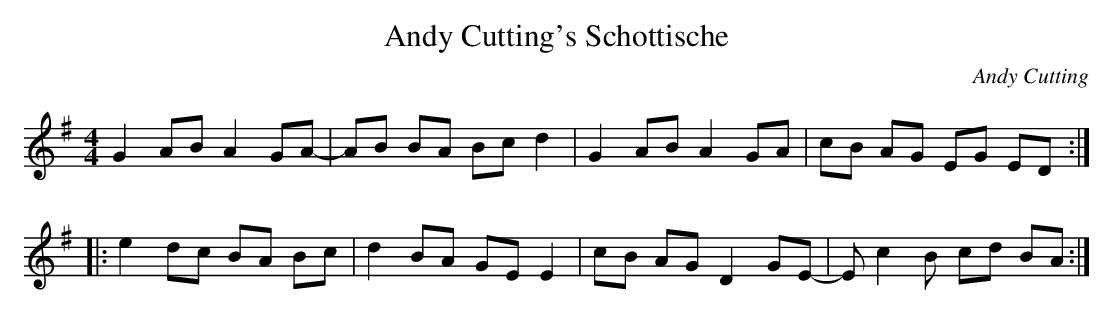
X:1
T:Andy Cutting's Schottische
C:Andy Cutting
M:4/4
L:1/8
K:Gmaj
G2 AB A2 GA- | AB BA Bc d2 | G2 AB A2 GA | cB AG EG ED ::
e2 dc BA Bc | d2 BA GE E2 | cB AG D2 GE- | E c2 B cd BA :|
